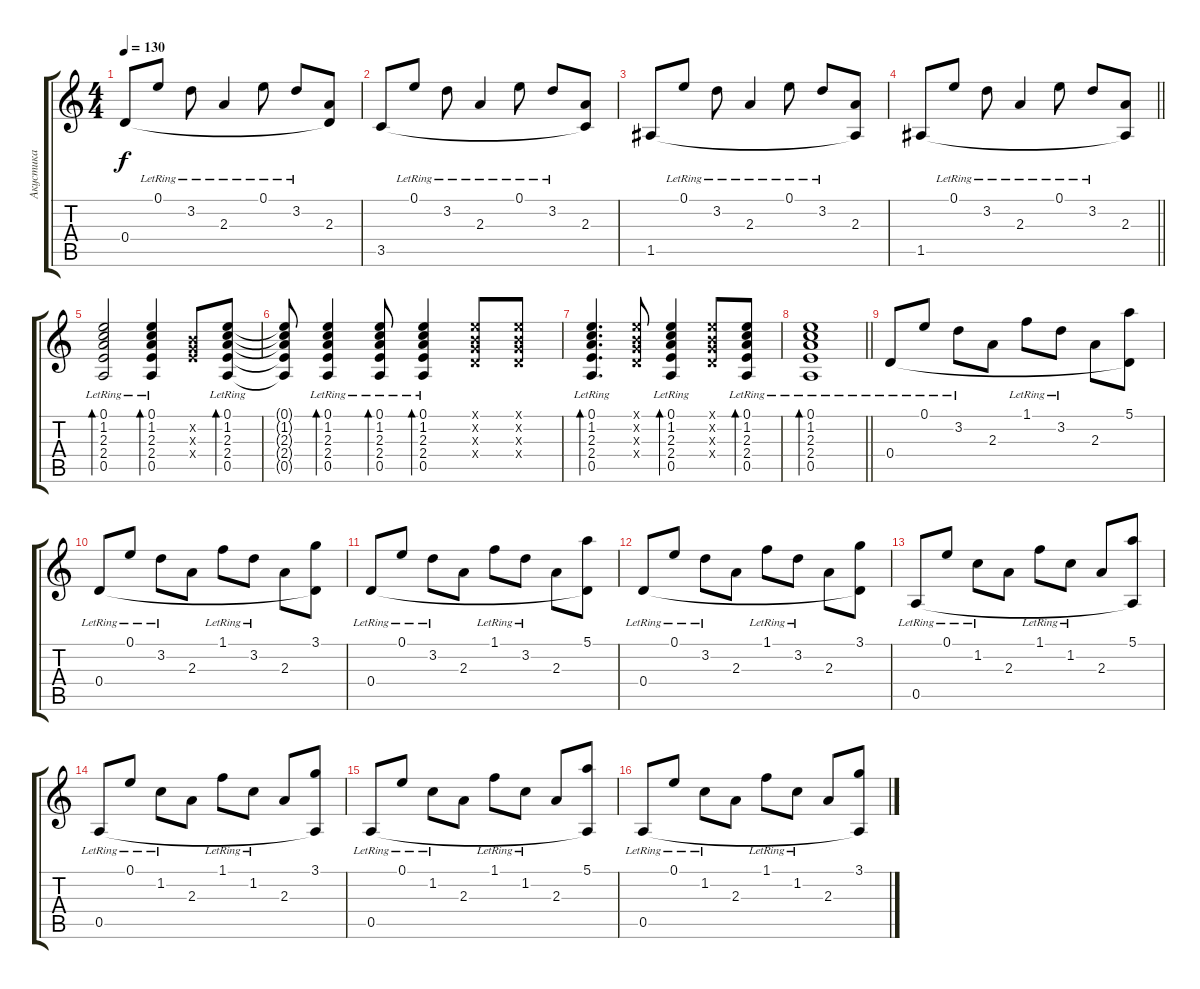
\track ("Акустика" "Акустика") {instrument acousticguitarsteel}
\staff {score tabs}
\tuning (E4 B3 G3 D3 A2 E2) {hide}
\ts (4 4)
\tempo 130
\clef g2
\ks c
0.4.8{dy f} 0.1{lr}.8 3.2{lr}.8 2.3{lr}.4 0.1{lr}.8 3.2{lr}.8 (2.3 0.4{t}).8 |
3.5.8 0.1{lr}.8 3.2{lr}.8 2.3{lr}.4 0.1{lr}.8 3.2{lr}.8 (2.3 3.5{t}).8 |
1.5.8 0.1{lr}.8 3.2{lr}.8 2.3{lr}.4 0.1{lr}.8 3.2{lr}.8 (2.3 1.5{t}).8 |
\barLineRight lightlight
1.5.8 0.1{lr}.8 3.2{lr}.8 2.3{lr}.4 0.1{lr}.8 3.2{lr}.8 (2.3 1.5{t}).8 |
(0.1 1.2 2.3 2.4 0.5{lr}).2{bd 60} (0.1 1.2 2.3 2.4 0.5{lr}).4{bd 60} (0.2{x} 0.3{x} 2.4{x}).8 (0.1 1.2 2.3 2.4 0.5{lr}).8{bd 60} |
(0.1{t} 1.2{t} 2.3{t} 2.4{t} 0.5{t}).8 (0.1 1.2 2.3 2.4 0.5{lr}).4{bd 60} (0.1 1.2 2.3 2.4 0.5{lr}).8{bd 60} (0.1 1.2 2.3 2.4 0.5{lr}).4{bd 60} (0.1{x} 0.2{x} 0.3{x} 0.4{x}).8 (0.1{x} 0.2{x} 0.3{x} 0.4{x}).8 |
(0.1 1.2 2.3 2.4 0.5{lr}).4{d bd 60} (0.1{x} 0.2{x} 0.3{x} 0.4{x}).8 (0.1 1.2 2.3 2.4 0.5{lr}).4{bd 60} (0.1{x} 0.2{x} 0.3{x} 0.4{x}).8 (0.1 1.2 2.3 2.4 0.5{lr}).8{bd 60} |
\barLineRight lightlight
(0.1 1.2 2.3 2.4 0.5{lr}).1{bd 60} |
0.4{lr}.8 0.1{lr}.8 3.2{lr}.8 2.3.8 1.1{lr}.8 3.2{lr}.8 2.3.8 (5.1 0.4{t}).8 |
0.4{lr}.8 0.1{lr}.8 3.2{lr}.8 2.3.8 1.1{lr}.8 3.2{lr}.8 2.3.8 (3.1 0.4{t}).8 |
0.4{lr}.8 0.1{lr}.8 3.2{lr}.8 2.3.8 1.1{lr}.8 3.2{lr}.8 2.3.8 (5.1 0.4{t}).8 |
0.4{lr}.8 0.1{lr}.8 3.2{lr}.8 2.3.8 1.1{lr}.8 3.2{lr}.8 2.3.8 (3.1 0.4{t}).8 |
0.5{lr}.8 0.1{lr}.8 1.2{lr}.8 2.3.8 1.1{lr}.8 1.2{lr}.8 2.3.8 (5.1 0.5{t}).8 |
0.5{lr}.8 0.1{lr}.8 1.2{lr}.8 2.3.8 1.1{lr}.8 1.2{lr}.8 2.3.8 (3.1 0.5{t}).8 |
0.5{lr}.8 0.1{lr}.8 1.2{lr}.8 2.3.8 1.1{lr}.8 1.2{lr}.8 2.3.8 (5.1 0.5{t}).8 |
0.5{lr}.8 0.1{lr}.8 1.2{lr}.8 2.3.8 1.1{lr}.8 1.2{lr}.8 2.3.8 (3.1 0.5{t}).8
